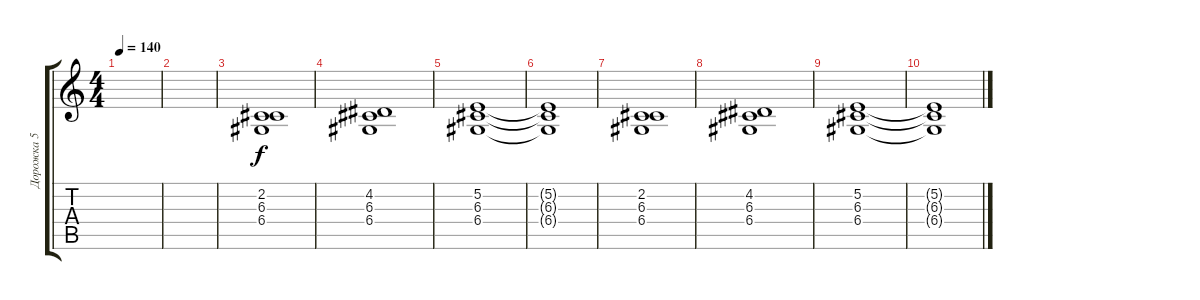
\track ("Дорожка 5" "Дорожка 5") {mute instrument choiraahs}
\staff {score tabs}
\tuning (E4 B3 G3 D3 A2 E2) {hide}
\ts (4 4)
\tempo 140
\clef g2
\ks c
|
|
(2.2 6.3 6.4).1 |
(4.2 6.3 6.4).1 |
(5.2 6.3 6.4).1 |
(5.2{t} 6.3{t} 6.4{t}).1 |
(2.2 6.3 6.4).1 |
(4.2 6.3 6.4).1 |
(5.2 6.3 6.4).1 |
(5.2{t} 6.3{t} 6.4{t}).1
